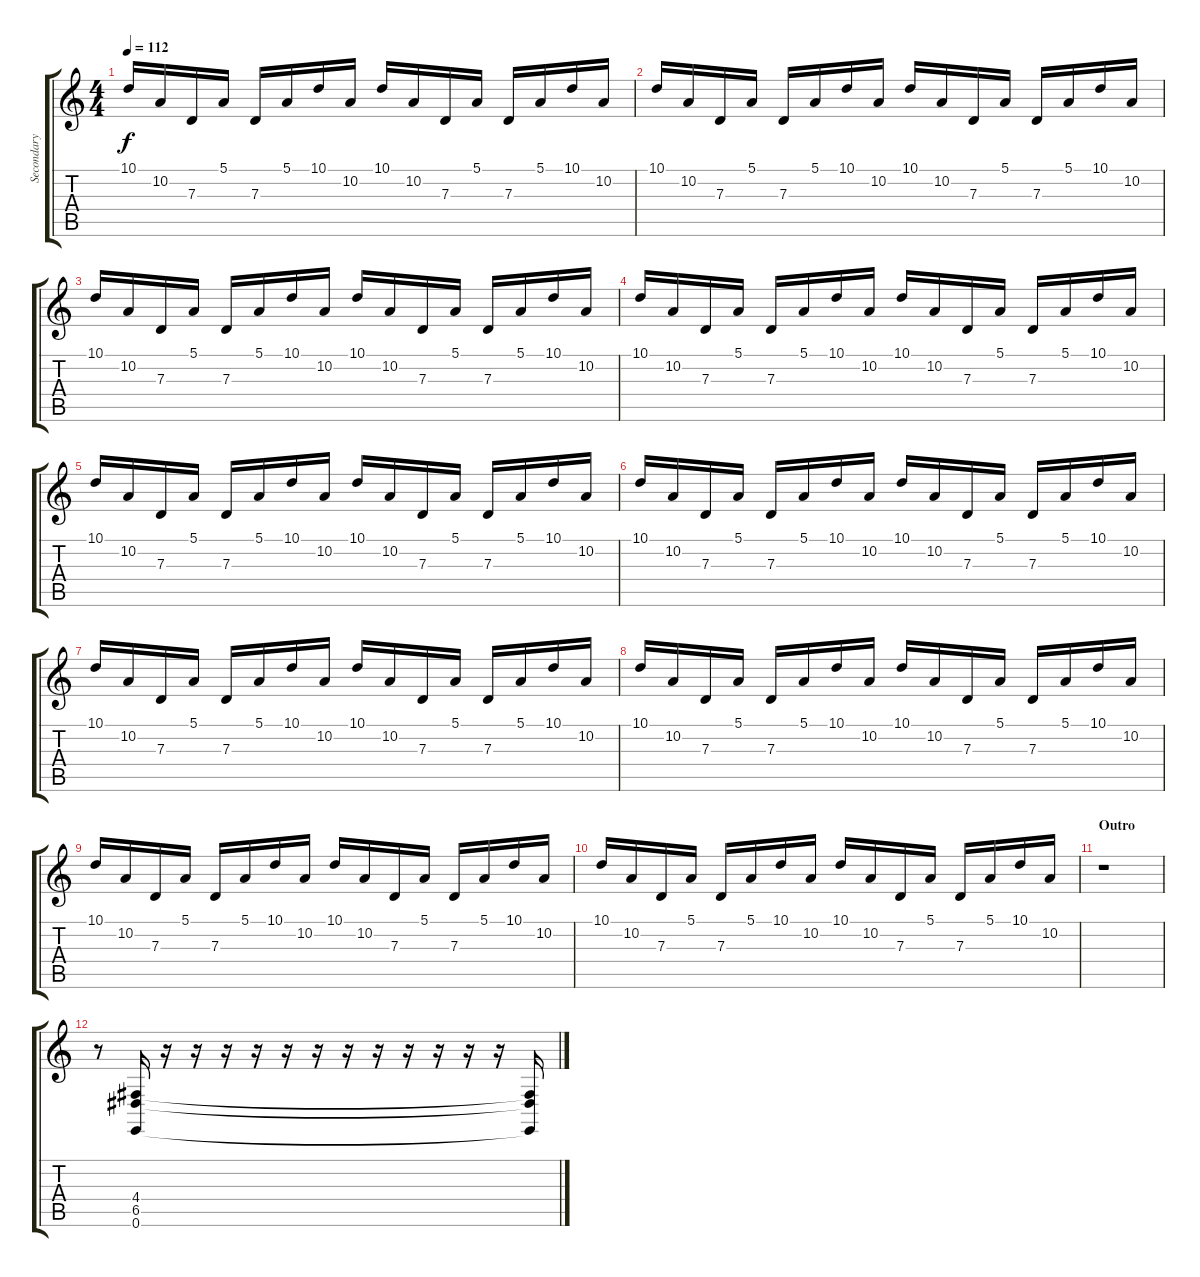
\track ("Secondary Keyboard Melodies" "Secondary ") {instrument harpsichord}
\staff {score tabs}
\tuning (E4 B3 G3 D3 A2 E2) {hide}
\ts (4 4)
\tempo 112
\clef g2
\ks c
10.1.16{dy f} 10.2.16 7.3.16 5.1.16 7.3.16 5.1.16 10.1.16 10.2.16 10.1.16 10.2.16 7.3.16 5.1.16 7.3.16 5.1.16 10.1.16 10.2.16 |
10.1.16 10.2.16 7.3.16 5.1.16 7.3.16 5.1.16 10.1.16 10.2.16 10.1.16 10.2.16 7.3.16 5.1.16 7.3.16 5.1.16 10.1.16 10.2.16 |
10.1.16 10.2.16 7.3.16 5.1.16 7.3.16 5.1.16 10.1.16 10.2.16 10.1.16 10.2.16 7.3.16 5.1.16 7.3.16 5.1.16 10.1.16 10.2.16 |
10.1.16 10.2.16 7.3.16 5.1.16 7.3.16 5.1.16 10.1.16 10.2.16 10.1.16 10.2.16 7.3.16 5.1.16 7.3.16 5.1.16 10.1.16 10.2.16 |
10.1.16 10.2.16 7.3.16 5.1.16 7.3.16 5.1.16 10.1.16 10.2.16 10.1.16 10.2.16 7.3.16 5.1.16 7.3.16 5.1.16 10.1.16 10.2.16 |
10.1.16 10.2.16 7.3.16 5.1.16 7.3.16 5.1.16 10.1.16 10.2.16 10.1.16 10.2.16 7.3.16 5.1.16 7.3.16 5.1.16 10.1.16 10.2.16 |
10.1.16 10.2.16 7.3.16 5.1.16 7.3.16 5.1.16 10.1.16 10.2.16 10.1.16 10.2.16 7.3.16 5.1.16 7.3.16 5.1.16 10.1.16 10.2.16 |
10.1.16 10.2.16 7.3.16 5.1.16 7.3.16 5.1.16 10.1.16 10.2.16 10.1.16 10.2.16 7.3.16 5.1.16 7.3.16 5.1.16 10.1.16 10.2.16 |
10.1.16 10.2.16 7.3.16 5.1.16 7.3.16 5.1.16 10.1.16 10.2.16 10.1.16 10.2.16 7.3.16 5.1.16 7.3.16 5.1.16 10.1.16 10.2.16 |
10.1.16 10.2.16 7.3.16 5.1.16 7.3.16 5.1.16 10.1.16 10.2.16 10.1.16 10.2.16 7.3.16 5.1.16 7.3.16 5.1.16 10.1.16 10.2.16 |
\section ("" "Outro")
r.1 |
r.8 (4.4 6.5 0.6).16{volume 4 instrument voiceoohs} r.16{volume 6} r.16{volume 7} r.16{volume 9} r.16{volume 10} r.16{volume 10} r.16{volume 9} r.16{volume 8} r.16{volume 7} r.16{volume 6} r.16{volume 5} r.16{volume 3} r.16{volume 1} (4.4{t} 6.5{t} 0.6{t}).16
